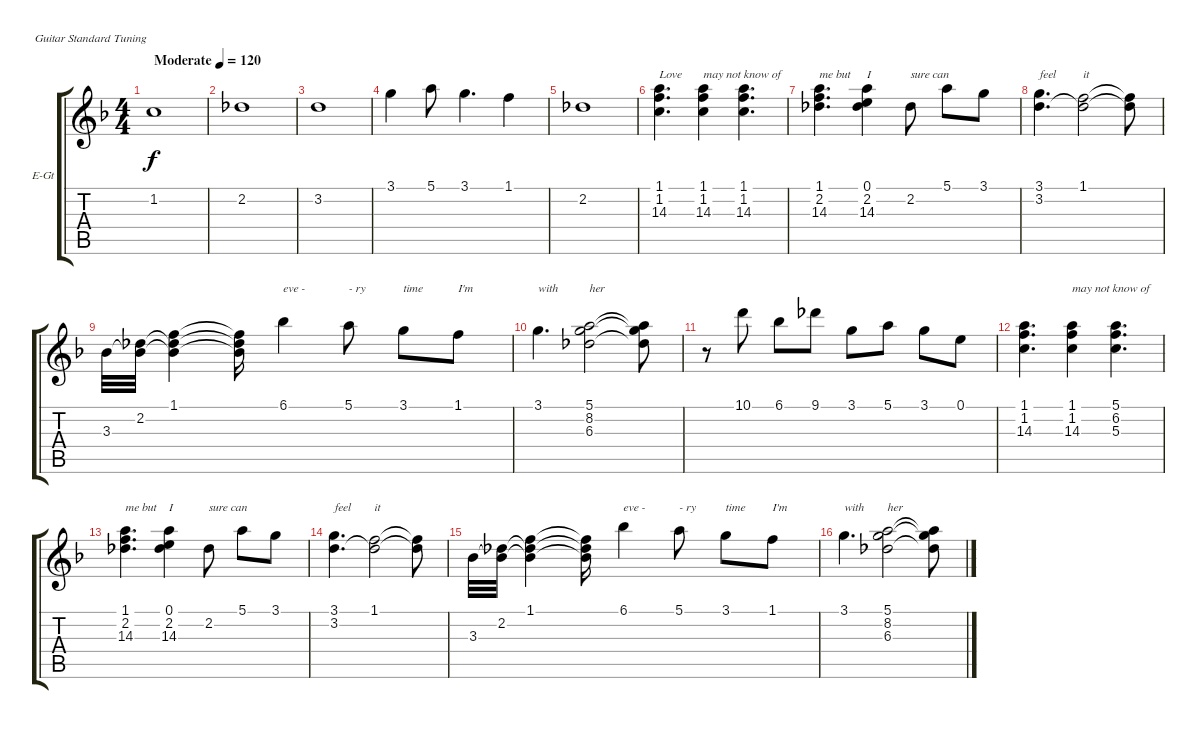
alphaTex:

\bracketExtendMode groupsimilarinstruments
\firstSystemTrackNameOrientation horizontal
\otherSystemsTrackNameOrientation horizontal
\track ("Mi gi" "E-Gt") {instrument electricguitarjazz}
\staff {score tabs}
\tuning (E4 B3 G3 D3 A2 E2)
\ts (4 4)
\beaming (8 2 2 2 2)
\tempo (120 "Moderate")
\clef g2
\ks f
1.2.1{dy f instrument electricguitarjazz} |
2.2.1 |
3.2.1 |
3.1.4 5.1.8 3.1.4{d} 1.1.4 |
2.2.1 |
(1.1 1.2 14.3).4{d txt "Love"} (1.1 1.2 14.3).4{txt "may not know of"} (1.1 1.2 14.3).4{d} |
(1.1 2.2 14.3).4{d txt "me but"} (0.1 2.2 14.3).4{txt "I"} 2.2.8{txt "sure can"} 5.1.8 3.1.8 |
(3.1 3.2).4{d txt "feel"} (1.1 3.2{t}).2{txt "it"} (1.1{t} 3.2{t}).8 |
3.3.32 (2.2 3.3{t}).32 (1.1 2.2{t} 3.3{t}).4 (1.1{t} 2.2{t} 3.3{t}).16 6.1.4{txt "eve -"} 5.1.8{txt "- ry"} 3.1.8{txt "time"} 1.1.8{txt "I'm"} |
3.1.4{d txt "with"} (5.1 8.2 6.3).2{txt "her"} (5.1{t} 8.2{t} 6.3{t}).8 |
r.8 10.1.8 6.1.8 9.1.8 3.1.8 5.1.8 3.1.8 0.1.8 |
(1.1 1.2 14.3).4{d} (1.1 1.2 14.3).4{txt "may not know of"} (5.1 6.2 5.3).4{d} |
(1.1 2.2 14.3).4{d txt "me but"} (0.1 2.2 14.3).4{txt "I"} 2.2.8{txt "sure can"} 5.1.8 3.1.8 |
(3.1 3.2).4{d txt "feel"} (1.1 3.2{t}).2{txt "it"} (1.1{t} 3.2{t}).8 |
3.3.32 (2.2 3.3{t}).32 (1.1 2.2{t} 3.3{t}).4 (1.1{t} 2.2{t} 3.3{t}).16 6.1.4{txt "eve -"} 5.1.8{txt "- ry"} 3.1.8{txt "time"} 1.1.8{txt "I'm"} |
3.1.4{d txt "with"} (5.1 8.2 6.3).2{txt "her"} (5.1{t} 8.2{t} 6.3{t}).8
